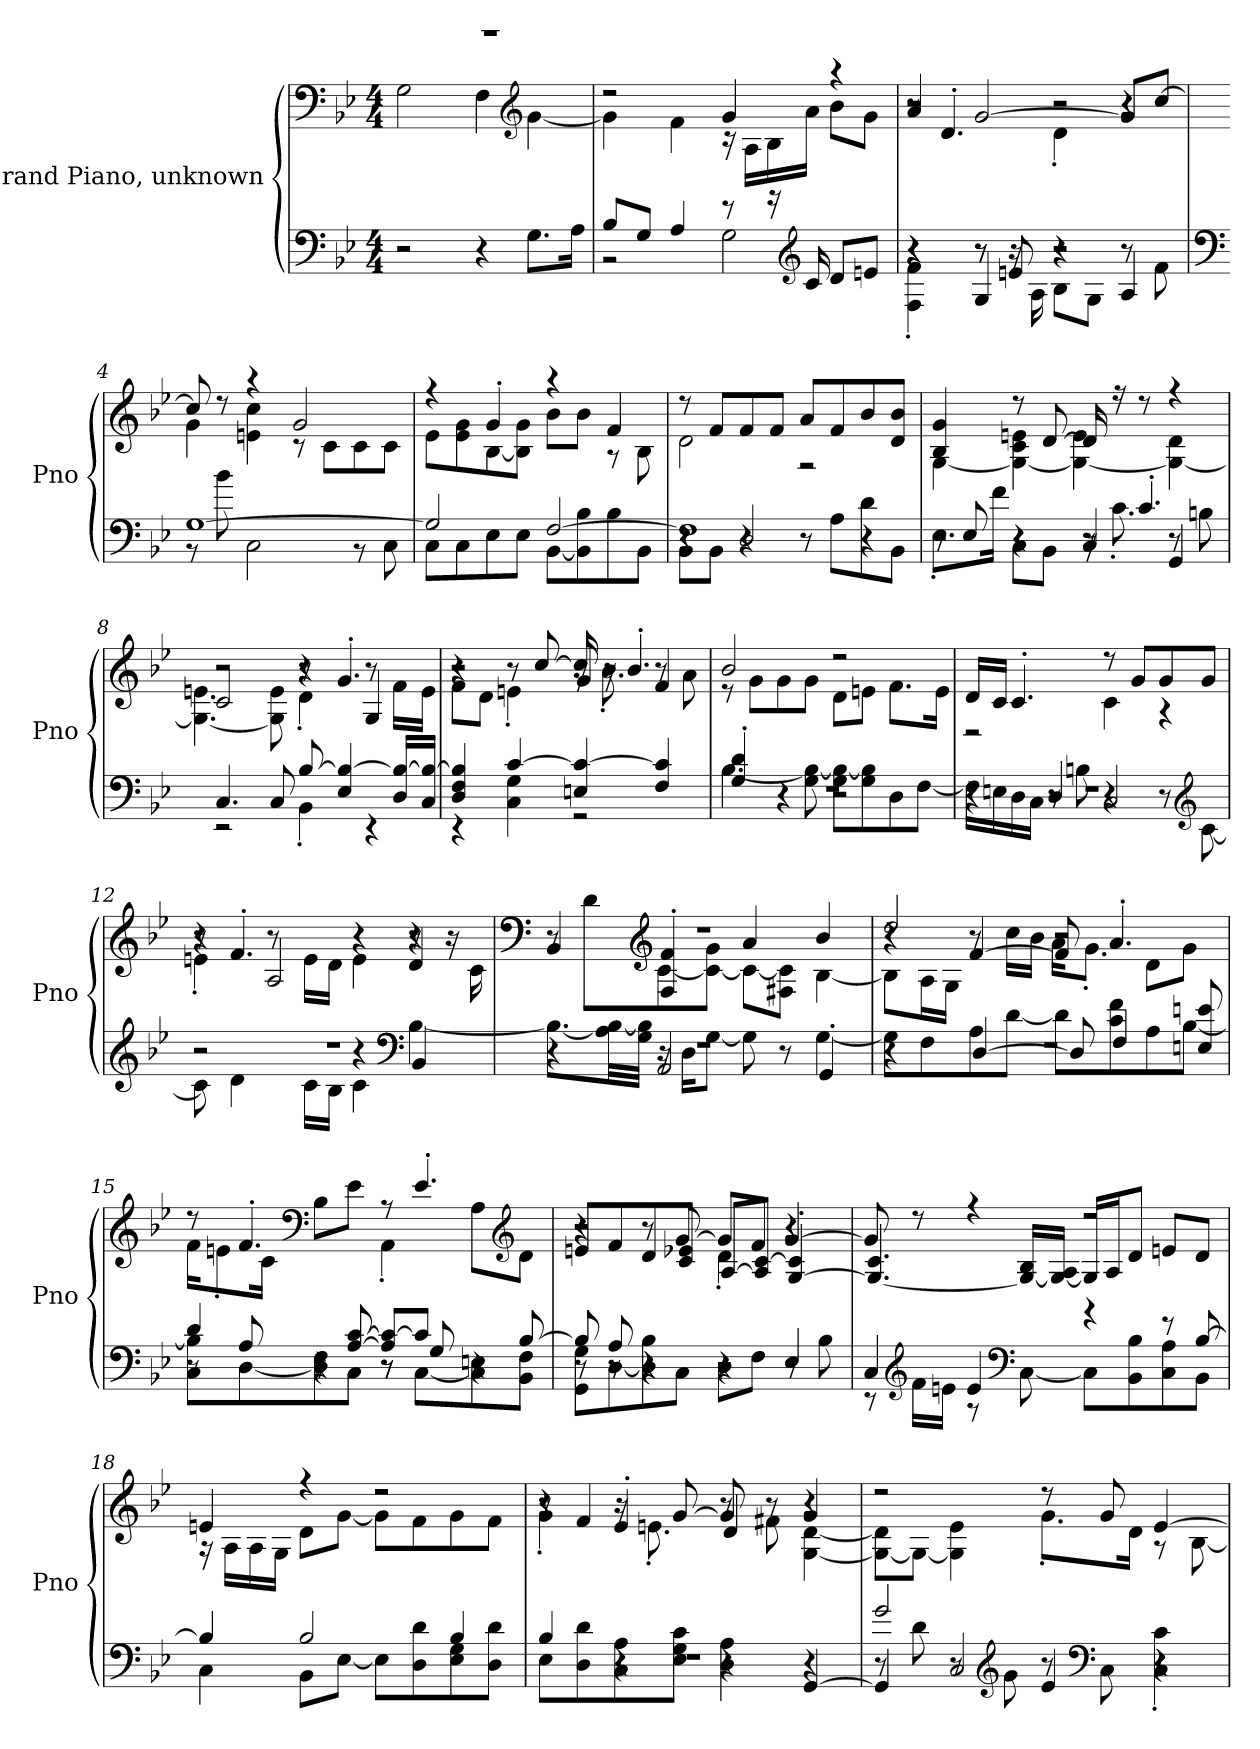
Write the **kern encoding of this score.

**kern	**kern
*part1	*part1
*staff2	*staff1
*I"Grand Piano, unknown	*
*I'Pno	*
*clefF4	*clefF4
*k[b-e-]	*k[b-e-]
*M4/4	*M4/4
*MM120	*MM120
=1	=1
*	*^
2r	1r	2G\
4r	.	4F\
*	*clefG2	*
8.G\L	.	[4g\
16A\Jk	.	.
=2	=2	=2
*^	*	*
8B-/L	2r	2r	4g\]
8G/J	.	.	.
4A/	.	.	4f\
8r	2G\	4g/	16r
.	.	.	16A\LL
16r	.	.	16B-\
*clefG2	*	*	*
16c/	.	.	16a\JJ
8d/L	.	4r	8b-\L
8en/J	.	.	8g\J
=3	=3	=3	=3
*	*^	*	*^
4r	4F\' 4f\'	4r	4a/	2r	8r
.	.	.	.	.	4.d'/
8r	8r	4G/	[2g/	.	.
8en/	16r	.	.	.	.
.	16A\	.	.	.	.
2r	8B-\L	4r	.	4d'\	2r
.	8G\J	.	.	.	.
.	8r	4A/	8g/L]	4r	.
.	8f\	.	[8cc/J	.	.
*v	*v	*v	*	*	*
*	*v	*v	*v
=4	=4
*clefF4	*
*^	*^
[1G	8r	8cc/]	4g\
.	8b-\	8r	.
.	2C\	4r	4en\ 4cc\
.	.	2g/	8r
.	.	.	8c\L
.	8r	.	8c\
.	8C\	.	8c\J
!!LO:LB:g=z	!!
=5	=5	=5	=5
2G/]	8C\L	4r	8e-\L
.	8C\	.	8e-\ 8g\
.	8E-\	4g'/	[8B-\
.	8E-\J	.	8B-\] 8g\J
[2F/	[8BB-\L	4r	8b-\L
.	8BB-\] 8B-\	.	8b-\J
.	8B-\	4f/	8r
.	8BB-\J	.	8B-\
=6	=6	=6	=6
*	*^	*	*
1F]	8BB-\L	4r	8r	2d\
.	8BB-\J	.	8f/L	.
.	4r	2D/	8f/	.
.	.	.	8f/J	.
.	8r	.	8a/L	2r
.	8A\L	.	8f/	.
.	8d\	4r	8b-/	.
.	8BB-\J	.	8d/ 8b-/J	.
=7	=7	=7	=7	=7
2r	8.E-'\L	8r	4B-/ 4g/	[4G\
.	.	8E-/	.	.
.	16f\Jk	.	.	.
.	8C\L	4r	8r	4G\_ 4c\ 4en\
.	8BB-\J	.	[8d/	.
8r	16r	4C/	16d/]	4G\_ 4e\
.	8.c'\	.	16r	.
4.c'/	.	.	8r	.
.	8r	4GG/	4r	4G\_ 4d\
.	8Bn\	.	.	.
*	*v	*v	*	*
!!LO:LB:g=z
=8	=8	=8	=8
*	*	*	*^
4.C/	2r	2c/	4.G\_ 4.en\	2r
8C/	.	.	8G\] 8e\	.
[8B-/	4BB-'\	8r	4d'\	4r
4E-/ 4B-/_	.	4.g'/	.	.
.	4r	.	8r	4G/
16D/ 16B-/_LL	.	.	16f\LL	.
16C/ 16B-/_JJ	.	.	16e\JJ	.
=9	=9	=9	=9	=9
4D/ 4F/ 4B-/]	4r	4r	8f\L	2r
.	.	.	8d\J	.
[4c/	4C\ 4G\	8r	4en'\	.
.	.	[8cc/	.	.
4En/ 4c/_	2r	16cc/]	16r	4g/
.	.	16r	8.b-'\	.
.	.	4.b-'/	.	.
4F/ 4c/]	.	.	8r	4f/
.	.	.	8a\	.
*	*	*	*v	*v
=10	=10	=10	=10
*	*^	*	*
1r	[4.B-\	4G/' 4d/'	2b-/	8r
.	.	.	.	8g\L
.	.	4r	.	8g\
.	8G\ 8B-\_	.	.	8g\J
.	8G\ 8B-\_L	2r	2r	8d\L
.	8G\ 8B-\]	.	.	8en\J
.	8D\	.	.	8.f\L
.	[8F\J	.	.	.
.	.	.	.	16e\Jk
!!LO:LB:g=z	!!
=11	=11	=11	=11	=11
1r	16F\LL]	4r	16d/LL	2r
.	16En\	.	16c/JJ	.
.	16D\	.	4.c'/	.
.	16C\JJ	.	.	.
.	8r	4D/	.	.
.	8Bn\	.	.	.
.	4r	2C/	8r	4c\
.	.	.	8g/L	.
.	8r	.	8g/	4r
*clefG2	*	*	*	*
.	[8c\	.	8g/J	.
=12	=12	=12	=12	=12
*	*	*	*	*^
1r	8c\]	2r	8r	4en'\	4r
.	4d\	.	4.f'/	.	.
.	.	.	.	8r	2A/
.	16c\LL	.	.	16e\LL	.
.	16B-\JJ	.	.	16d\JJ	.
.	4c\	4r	4r	4e\	.
*clefF4	*	*	*	*	*
.	[4B-\	4BB-/	4d/	8r	4r
.	.	.	.	16r	.
.	.	.	.	16c\	.
=13	=13	=13	=13	=13	=13
*	*	*	*clefF4	*	*
1r	8.B-\L_	4r	1r	8r	4BB-/
.	.	.	.	8d\L	.
.	32A\ 32B-\_LL	.	.	.	.
.	32G\ 32B-\]JJJ	.	.	.	.
*	*	*	*clefG2	*	*
.	16r	2AA/	.	[8c\	4F/' 4f/'
.	16D\KL	.	.	.	.
.	[8G\J	.	.	8c\_ 8g\J	.
.	8G\]	.	.	8c\L_	4a/
.	8r	.	.	8F#X\ 8c\]J	.
.	[4G\	4GG'/	.	[4B-\	4b-/
!!LO:LB:g=z	!!	!!
=14	=14	=14	=14	=14	=14
1r	8G\L]	4r	4r	8B-\L]	2dd/
.	8F\	.	.	16A\L	.
.	.	.	.	16G\JJ	.
.	8A\	[4D/	[4f/	8r	.
.	[8d\J	.	.	16cc\LL	.
.	.	.	.	16b-\JJ	.
.	8d\L]	8D/]	8f/]	16a\KL	2r
.	.	.	.	8.g'\J	.
.	8c\ 8f\	4F/	4.a'/	.	.
.	8A\	.	.	8d\L	.
.	[8B-\J	8En/ 8en/	.	8g\J	.
*	*	*	*	*v	*v
=15	=15	=15	=15	=15
8r	8C\ 8B-\]L	4d/	8r	16f\KL
.	.	.	.	8en'\
8A/	[8D\	.	4.f'/	.
.	.	.	.	16c\Jk
*	*	*	*clefF4	*
8r	8D\] 8F\	4r	.	8B-\L
[8A/ [8c/	8C\J	.	.	8e\J
8A/] 8c/_L	8r	8r	8r	4AA'\
8c/J]	[8C\L	8G/	4.e'/	.
8r	8C\] 8En\	4r	.	8A\L
*	*	*	*clefG2	*
[8B-/	8BB-\ 8F\J	.	.	8d\J
!!LO:LB:g=z
=16	=16	=16	=16	=16
*	*	*	*	*^
8B-/]	8GG\ 8G\L	8r	4r	2r	8en/L
8r	[8D\	8A/	.	.	8f/
4r	8D\] 8B-\	4r	8r	.	8d/
.	8C\J	.	[8g/	.	8c/ 8e-X/J
2r	8D\L	4r	8g/L]	4d'\	[8A/L
.	8F\J	.	8f/J	.	8A/] [8c/J
.	8r	4E-/	[4g/	4r	[4G/' 4c/]'
.	8B-\	.	.	.	.
*	*v	*v	*	*	*
*	*	*	*v	*v
=17	=17	=17	=17
4C/	8r	8g/]	4.G/_ 4.c/
*clefG2	*	*	*
.	16f\LL	8r	.
.	16en\JJ	.	.
4e/	8r	4r	.
*clefF4	*	*	*
.	[8C\	.	16G/_ 16B-/LL
.	.	.	16G/_ 16A/JJ
4r	8C\L]	2r	16G/LL]
.	.	.	16A/J
.	8BB-\ 8B-\	.	8d/J
8r	8C\ 8A\	.	8en/L
[8B-/	8BB-\J	.	8d/J
=18	=18	=18	=18
4B-/]	4C\	4en/	16r
.	.	.	16A\LL
.	.	.	16A\
.	.	.	16G\JJ
2B-/	8BB-\L	4r	8d\L
.	[8E-\J	.	[8g\J
.	8E-\L]	2r	8g\L]
.	8D\ 8d\	.	8f\
4B-/	8E-\ 8G\	.	8g\
.	8D\ 8d\J	.	8f\J
!!LO:PB:g=z
=19	=19	=19	=19
*	*^	*	*^
1r	8E-\L	4B-/	8r	4g'\	4r
.	8D\ 8d\	.	4f/	.	.
.	8C\ 8A\	4r	.	16r	4e-'/
.	.	.	.	8.en'\	.
.	8E-\ 8G\ 8c\J	.	[8g/	.	.
.	4D\ 4A\	4r	8g/]	8r	4d/
.	.	.	8r	8f#X\	.
.	4r	[4GG/	4g/	[4G\ [4d\	4r
*	*	*	*	*v	*v
=20	=20	=20	=20	=20
2g/	8r	4GG/]	2r	8G\_ 8d\]L
.	8d\	.	.	8G\J_
.	8r	2C/	.	4G\] 4e-\
*clefG2	*	*	*	*
.	8g\	.	.	.
4e-/	8r	.	8r	8.g'\L
*clefF4	*	*	*	*
.	8C\	.	8g/	.
.	.	.	.	16d\Jk
4r	4C\' 4c\'	4r	[4e-/	8r
.	.	.	.	[8B-\
*v	*v	*v	*	*
*	*v	*v
=	=
*-	*-
